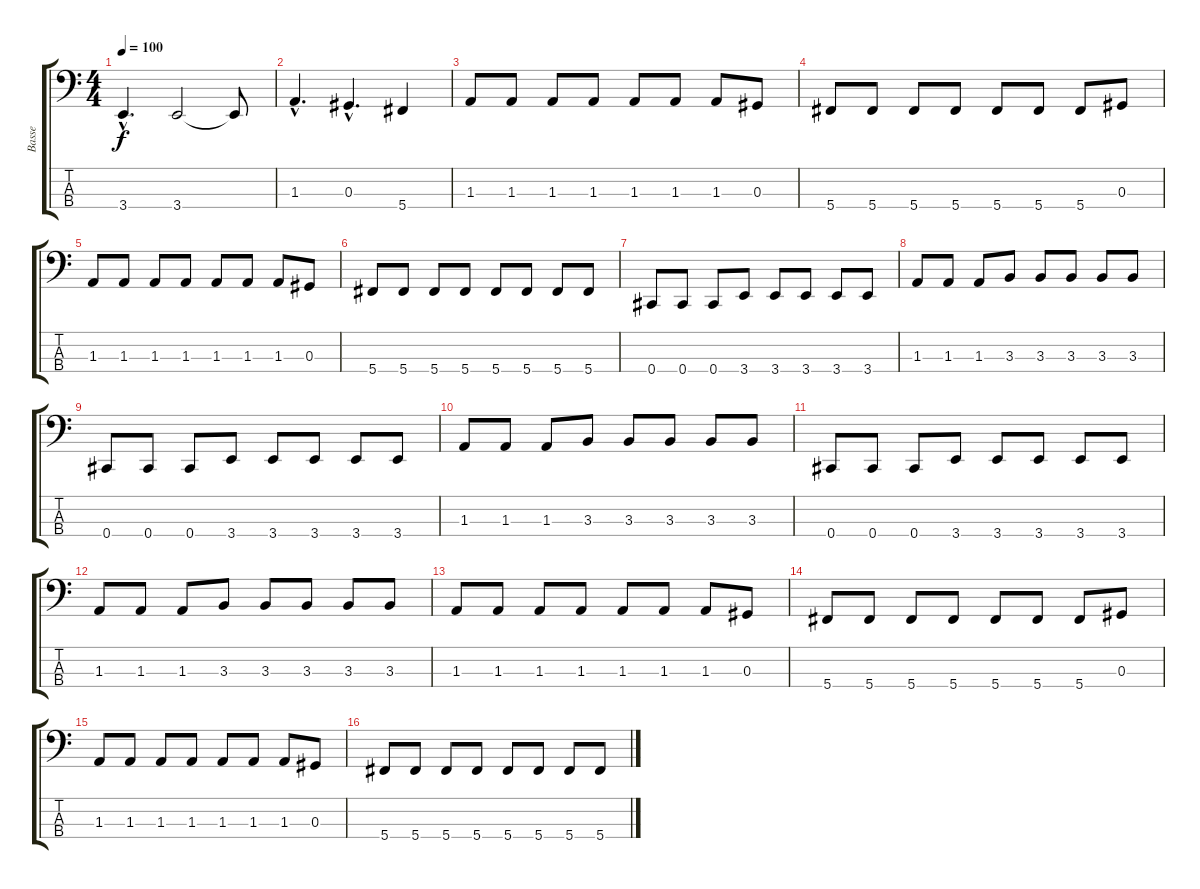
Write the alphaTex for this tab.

\track ("Basse" "Basse") {instrument electricbassfinger}
\staff {score tabs}
\tuning (Gb2 Db2 Ab1 Db1) {hide}
\ts (4 4)
\tempo 100
\clef f4
\ks c
3.4{hac}.4{d dy f} 3.4.2 3.4{t}.8 |
1.3{hac}.4{d} 0.3{hac}.4{d} 5.4.4 |
1.3.8 1.3.8 1.3.8 1.3.8 1.3.8 1.3.8 1.3.8 0.3.8 |
5.4.8 5.4.8 5.4.8 5.4.8 5.4.8 5.4.8 5.4.8 0.3.8 |
1.3.8 1.3.8 1.3.8 1.3.8 1.3.8 1.3.8 1.3.8 0.3.8 |
5.4.8 5.4.8 5.4.8 5.4.8 5.4.8 5.4.8 5.4.8 5.4.8 |
0.4.8 0.4.8 0.4.8 3.4.8 3.4.8 3.4.8 3.4.8 3.4.8 |
1.3.8 1.3.8 1.3.8 3.3.8 3.3.8 3.3.8 3.3.8 3.3.8 |
0.4.8 0.4.8 0.4.8 3.4.8 3.4.8 3.4.8 3.4.8 3.4.8 |
1.3.8 1.3.8 1.3.8 3.3.8 3.3.8 3.3.8 3.3.8 3.3.8 |
0.4.8 0.4.8 0.4.8 3.4.8 3.4.8 3.4.8 3.4.8 3.4.8 |
1.3.8 1.3.8 1.3.8 3.3.8 3.3.8 3.3.8 3.3.8 3.3.8 |
1.3.8 1.3.8 1.3.8 1.3.8 1.3.8 1.3.8 1.3.8 0.3.8 |
5.4.8 5.4.8 5.4.8 5.4.8 5.4.8 5.4.8 5.4.8 0.3.8 |
1.3.8 1.3.8 1.3.8 1.3.8 1.3.8 1.3.8 1.3.8 0.3.8 |
5.4.8 5.4.8 5.4.8 5.4.8 5.4.8 5.4.8 5.4.8 5.4.8
